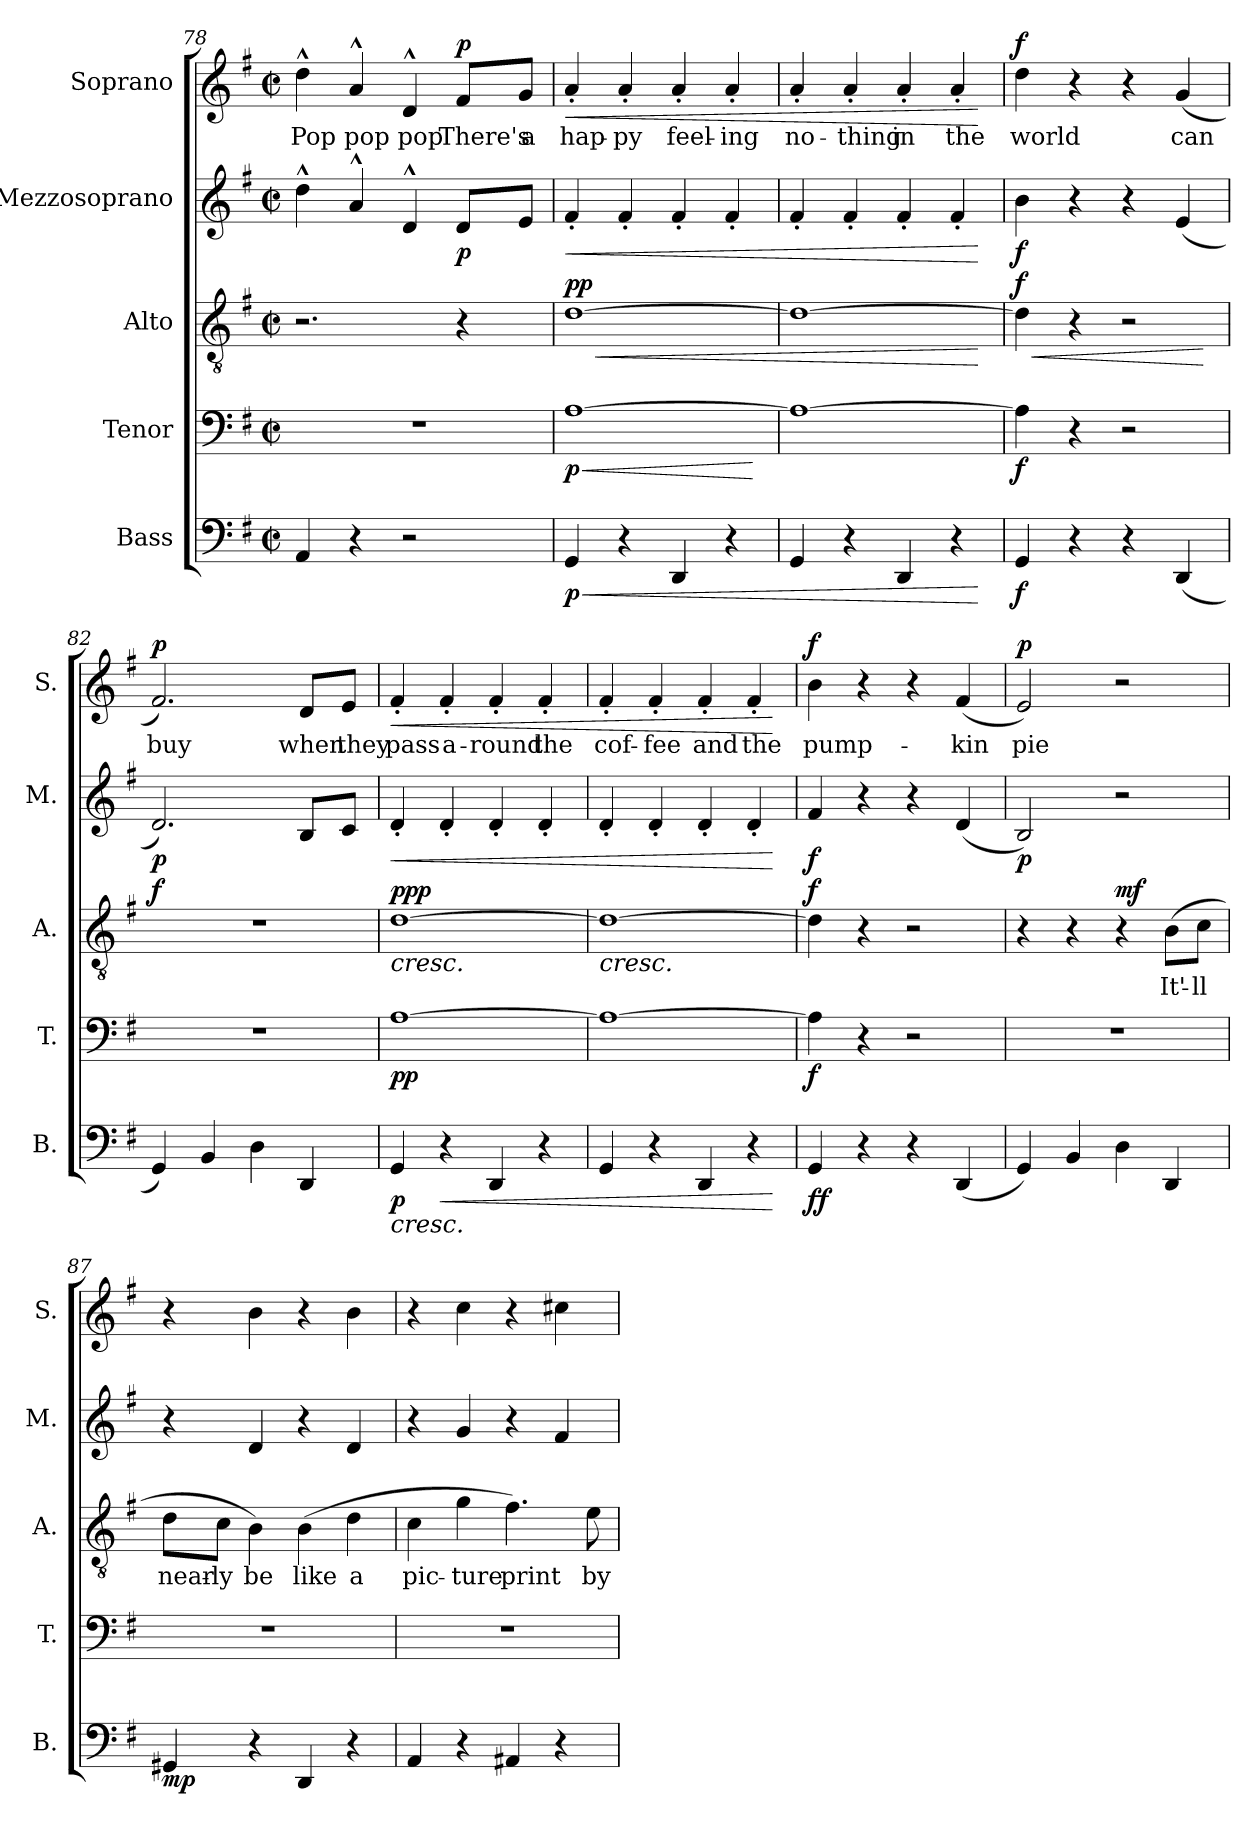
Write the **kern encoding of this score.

**kern	**dynam	**kern	**dynam	**kern	**text	**dynam	**kern	**dynam	**kern	**text	**dynam
*part5	*part5	*part4	*part4	*part3	*part3	*part3	*part2	*part2	*part1	*part1	*part1
*staff5	*staff5	*staff4	*staff4	*staff3	*staff3	*staff3	*staff2	*staff2	*staff1	*staff1	*staff1
*I"Bass	*	*I"Tenor	*	*I"Alto	*	*	*I"Mezzosoprano	*	*I"Soprano	*	*
*I'B.	*	*I'T.	*	*I'A.	*	*	*I'M.	*	*I'S.	*	*
*clefF4	*	*clefF4	*	*clefGv2	*	*	*clefG2	*	*clefG2	*	*
*k[f#]	*	*k[f#]	*	*k[f#]	*	*	*k[f#]	*	*k[f#]	*	*
*M4/4	*	*M4/4	*	*M4/4	*	*	*M4/4	*	*M4/4	*	*
*met(c|)	*	*met(c|)	*	*met(c|)	*	*	*met(c|)	*	*met(c|)	*	*
=78	=78	=78	=78	=78	=78	=78	=78	=78	=78	=78	=78
4AA/	.	1r	.	2.r	.	.	4dd^^\	.	4dd^^\	Pop	.
4r	.	.	.	.	.	.	4a^^/	.	4a^^/	pop	.
2r	.	.	.	.	.	.	4d^^/	.	4d^^/	pop	.
!	!	!	!	!	!	!	!	!LO:DY:b	!	!	!LO:DY:a
.	.	.	.	4r	.	.	8d/L	p	8f#/L	There's	p
.	.	.	.	.	.	.	8e/J	.	8g/J	a	.
=79	=79	=79	=79	=79	=79	=79	=79	=79	=79	=79	=79
!	!LO:HP:b	!	!LO:HP:b	!	!	!LO:HP:b	!	!	!	!	!
!	!LO:DY:n=1:b	!	!LO:DY:n=1:b	!	!	!LO:HP:n=1:b	!	!LO:HP:b	!	!	!LO:HP:b
!	!	!	!	!	!	!LO:DY:n=1:b	!	!	!	!	!
!	!	!	!	!	!	!LO:DY:n=2:b	!	!	!	!	!
4GG/	< p	[1A	< p	[1d	.	< < p p	4f#'/	<	4a'/	hap-	<
4r	.	.	.	.	.	.	4f#'/	.	4a'/	-py	.
4DD/	.	.	.	.	.	.	4f#'/	.	4a'/	feel-	.
4r	.	.	.	.	.	.	4f#'/	.	4a'/	-ing	.
.	.	.	[	.	.	.	.	.	.	.	.
=80	=80	=80	=80	=80	=80	=80	=80	=80	=80	=80	=80
4GG/	.	1A_	.	1d_	.	.	4f#'/	.	4a'/	no-	.
4r	.	.	.	.	.	.	4f#'/	.	4a'/	-thing	.
4DD/	.	.	.	.	.	.	4f#'/	.	4a'/	in	.
4r	.	.	.	.	.	.	4f#'/	.	4a'/	the	.
.	[	.	.	.	.	[	.	[	.	.	[
=81	=81	=81	=81	=81	=81	=81	=81	=81	=81	=81	=81
!	!LO:DY:b	!	!LO:DY:b	!	!	!LO:HP:b	!	!	!	!	!
!	!	!	!	!	!	!LO:DY:n=1:b	!	!LO:DY:b	!	!	!LO:DY:a
4GG/	f	4A\]	f	4d\]	.	< f	4b\	f	4dd\	world	f
4r	.	4r	.	4r	.	.	4r	.	4r	.	.
4r	.	2r	.	2r	.	.	4r	.	4r	.	.
(4DD/	.	.	.	.	.	.	(4e/	.	(4g/	can	.
.	.	.	.	.	.	[ [	.	.	.	.	.
!!LO:LB:g=z
=82	=82	=82	=82	=82	=82	=82	=82	=82	=82	=82	=82
!	!	!	!	!	!	!LO:DY:b	!	!LO:DY:b	!	!	!LO:DY:a
4GG/)	.	1r	.	1r	.	f	2.d/)	p	2.f#/)	buy	p
4BB/	.	.	.	.	.	.	.	.	.	.	.
4D\	.	.	.	.	.	.	.	.	.	.	.
4DD/	.	.	.	.	.	.	8B/L	.	8d/L	when	.
.	.	.	.	.	.	.	8c/J	.	8e/J	they	.
=83	=83	=83	=83	=83	=83	=83	=83	=83	=83	=83	=83
!	!LO:HP:b	!	!	!	!	!LO:HP:b	!	!LO:HP:b	!	!	!LO:HP:b
!	!LO:DY:n=1:b	!	!LO:DY:b	!	!	!	!	!	!	!	!
!	!	!	!LO:DY:n=1:b	!	!	!LO:DY:n=1:b	!	!	!	!	!
!	!	!	!	!	!	!LO:DY:n=2:b	!	!	!	!	!
!	!	!	!	!	!	!LO:DY:n=3:b	!	!	!	!	!
4GG/	< p	[1A	p p	[1d	.	< p p p	4d'/	<	4f#'/	pass	<
!	!LO:HP:b	!	!	!	!	!	!	!	!	!	!
4r	<	.	.	.	.	.	4d'/	.	4f#'/	a-	.
4DD/	.	.	.	.	.	.	4d'/	.	4f#'/	-round	.
4r	.	.	.	.	.	.	4d'/	.	4f#'/	the	.
=84	=84	=84	=84	=84	=84	=84	=84	=84	=84	=84	=84
!	!	!	!	!	!	!LO:HP:b	!	!	!	!	!
4GG/	.	1A_	.	1d_	.	<	4d'/	.	4f#'/	cof-	.
4r	.	.	.	.	.	.	4d'/	.	4f#'/	-fee	.
4DD/	.	.	.	.	.	.	4d'/	.	4f#'/	and	.
4r	.	.	.	.	.	.	4d'/	.	4f#'/	the	.
.	[ [	.	.	.	.	.	.	[	.	.	[
=85	=85	=85	=85	=85	=85	=85	=85	=85	=85	=85	=85
!	!LO:DY:b	!	!	!	!	!	!	!	!	!	!
!	!LO:DY:n=1:b	!	!LO:DY:b	!	!	!LO:DY:b	!	!LO:DY:b	!	!	!LO:DY:a
4GG/	f f	4A\]	f	4d\]	.	f	4f#/	f	4b\	pump-	f
4r	.	4r	.	4r	.	.	4r	.	4r	.	.
4r	.	2r	.	2r	.	.	4r	.	4r	.	.
(4DD/	.	.	.	.	.	.	(4d/	.	(4f#/	-kin	.
.	.	.	.	.	.	[ [	.	.	.	.	.
=86	=86	=86	=86	=86	=86	=86	=86	=86	=86	=86	=86
!	!	!	!	!	!	!	!	!LO:DY:b	!	!	!LO:DY:a
4GG/)	.	1r	.	4r	.	.	2B/)	p	2e/)	pie	p
4BB/	.	.	.	4r	.	.	.	.	.	.	.
!	!	!	!	!	!	!LO:DY:b	!	!	!	!	!
4D\	.	.	.	4r	.	mf	2r	.	2r	.	.
4DD/	.	.	.	(8B\L	It'-	.	.	.	.	.	.
.	.	.	.	8c\J	-ll	.	.	.	.	.	.
!!LO:PB:g=z
=87	=87	=87	=87	=87	=87	=87	=87	=87	=87	=87	=87
!	!LO:DY:b	!	!	!	!	!	!	!	!	!	!
4GG#X/	mp	1r	.	8d\L	near-	.	4r	.	4r	.	.
.	.	.	.	8c\J	-ly	.	.	.	.	.	.
4r	.	.	.	4B\)	be	.	4d/	.	4b\	.	.
4DD/	.	.	.	(4B\	like	.	4r	.	4r	.	.
4r	.	.	.	4d\	a	.	4d/	.	4b\	.	.
=88	=88	=88	=88	=88	=88	=88	=88	=88	=88	=88	=88
4AA/	.	1r	.	4c\	pic-	.	4r	.	4r	.	.
4r	.	.	.	4g\	-ture	.	4g/	.	4cc\	.	.
4AA#X/	.	.	.	4.f#\)	print	.	4r	.	4r	.	.
4r	.	.	.	.	.	.	4f#/	.	4cc#X\	.	.
.	.	.	.	8e\	by	.	.	.	.	.	.
=	=	=	=	=	=	=	=	=	=	=	=
*-	*-	*-	*-	*-	*-	*-	*-	*-	*-	*-	*-
